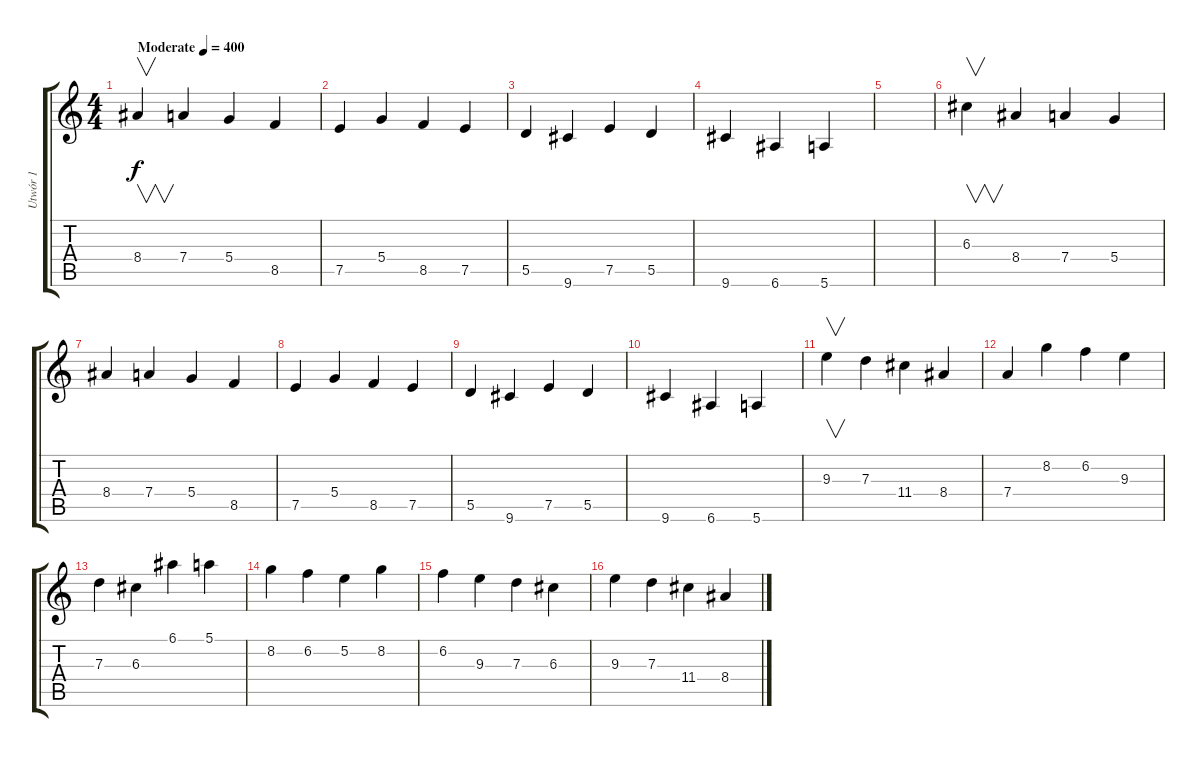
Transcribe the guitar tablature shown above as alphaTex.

\track ("Utwór 1" "Utwór 1") {instrument distortionguitar}
\staff {score tabs}
\tuning (E4 B3 G3 D3 A2 E2) {hide}
\ts (4 4)
\tempo (400 "Moderate")
\clef g2
\ks c
8.4.4{v dy f instrument distortionguitar} 7.4.4 5.4.4 8.5.4 |
7.5.4 5.4.4 8.5.4 7.5.4 |
5.5.4 9.6.4 7.5.4 5.5.4 |
9.6.4 6.6.4 5.6.4 |
|
6.3.4{v} 8.4.4 7.4.4 5.4.4 |
8.4.4 7.4.4 5.4.4 8.5.4 |
7.5.4 5.4.4 8.5.4 7.5.4 |
5.5.4 9.6.4 7.5.4 5.5.4 |
9.6.4 6.6.4 5.6.4 |
9.3.4{v} 7.3.4 11.4.4 8.4.4 |
7.4.4 8.2.4 6.2.4 9.3.4 |
7.3.4 6.3.4 6.1.4 5.1.4 |
8.2.4 6.2.4 5.2.4 8.2.4 |
6.2.4 9.3.4 7.3.4 6.3.4 |
9.3.4 7.3.4 11.4.4 8.4.4
